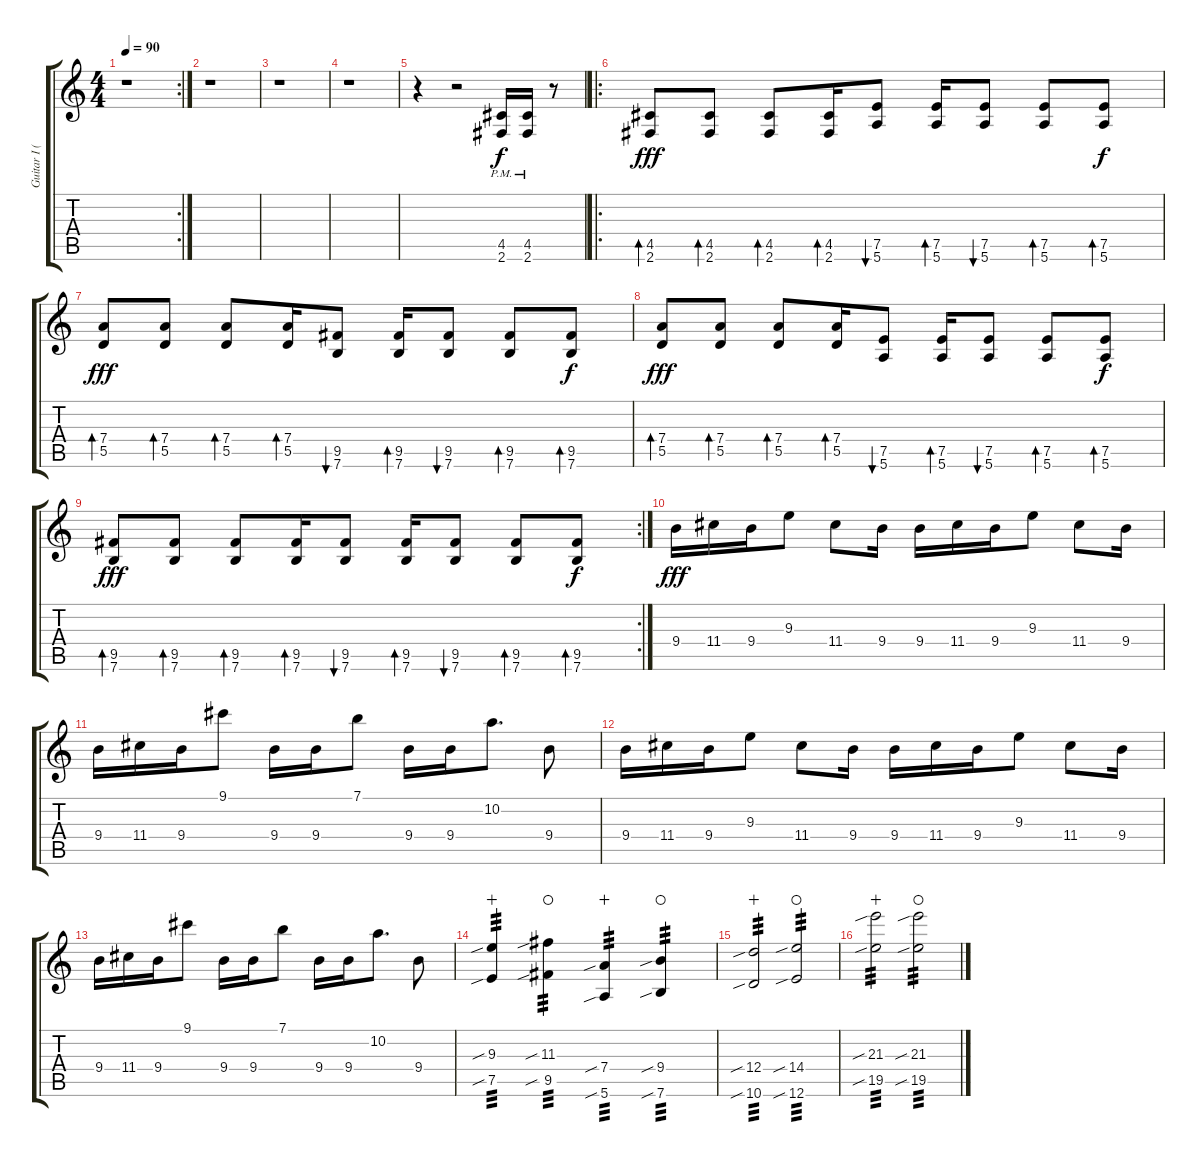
\track ("Guitar I (Mike Elgar)" "Guitar I (") {instrument distortionguitar}
\staff {score tabs}
\tuning (E4 B3 G3 D3 A2 E2) {hide}
\rc 2
\ts (4 4)
\tempo 90
\clef g2
\ks c
r.1{dy f} |
r.1 |
r.1 |
r.1 |
r.4 r.2 (4.5{pm} 2.6{pm}).16 (4.5{pm} 2.6{pm}).16 r.8 |
\ro
(4.5 2.6).8{bd 60 dy fff} (4.5 2.6).8{bd 60} (4.5 2.6).8{bd 60} (4.5 2.6).16{bd 60} (7.5 5.6).8{bu 60} (7.5 5.6).16{bd 60} (7.5 5.6).8{bu 60} (7.5 5.6).8{bd 60} (7.5 5.6).8{bd 60 dy f} |
(7.4 5.5).8{bd 60 dy fff} (7.4 5.5).8{bd 60} (7.4 5.5).8{bd 60} (7.4 5.5).16{bd 60} (9.5 7.6).8{bu 60} (9.5 7.6).16{bd 60} (9.5 7.6).8{bu 60} (9.5 7.6).8{bd 60} (9.5 7.6).8{bd 60 dy f} |
(7.4 5.5).8{bd 60 dy fff} (7.4 5.5).8{bd 60} (7.4 5.5).8{bd 60} (7.4 5.5).16{bd 60} (7.5 5.6).8{bu 60} (7.5 5.6).16{bd 60} (7.5 5.6).8{bu 60} (7.5 5.6).8{bd 60} (7.5 5.6).8{bd 60 dy f} |
\rc 2
(9.5 7.6).8{bd 60 dy fff} (9.5 7.6).8{bd 60} (9.5 7.6).8{bd 60} (9.5 7.6).16{bd 60} (9.5 7.6).8{bu 60} (9.5 7.6).16{bd 60} (9.5 7.6).8{bu 60} (9.5 7.6).8{bd 60} (9.5 7.6).8{bd 60 dy f} |
9.4.16{dy fff} 11.4.16 9.4.16 9.3.8 11.4.8 9.4.16 9.4.16 11.4.16 9.4.16 9.3.8 11.4.8 9.4.16 |
9.4.16 11.4.16 9.4.16 9.1.8 9.4.16 9.4.16 7.1.8 9.4.16 9.4.16 10.2.8{d} 9.4.8 |
9.4.16 11.4.16 9.4.16 9.3.8 11.4.8 9.4.16 9.4.16 11.4.16 9.4.16 9.3.8 11.4.8 9.4.16 |
9.4.16 11.4.16 9.4.16 9.1.8 9.4.16 9.4.16 7.1.8 9.4.16 9.4.16 10.2.8{d} 9.4.8 |
(9.3{sib} 7.5{sib}).4{tp 3 wahc} (11.3{sib} 9.5{sib}).4{tp 3 waho} (7.4{sib} 5.6{sib}).4{tp 3 wahc} (9.4{sib} 7.6{sib}).4{tp 3 waho} |
(12.4{sib} 10.6{sib}).2{tp 3 wahc} (14.4{sib} 12.6{sib}).2{tp 3 waho} |
(21.3{sib} 19.5{sib}).2{tp 3 wahc} (21.3{sib} 19.5{sib}).2{tp 3 waho}
